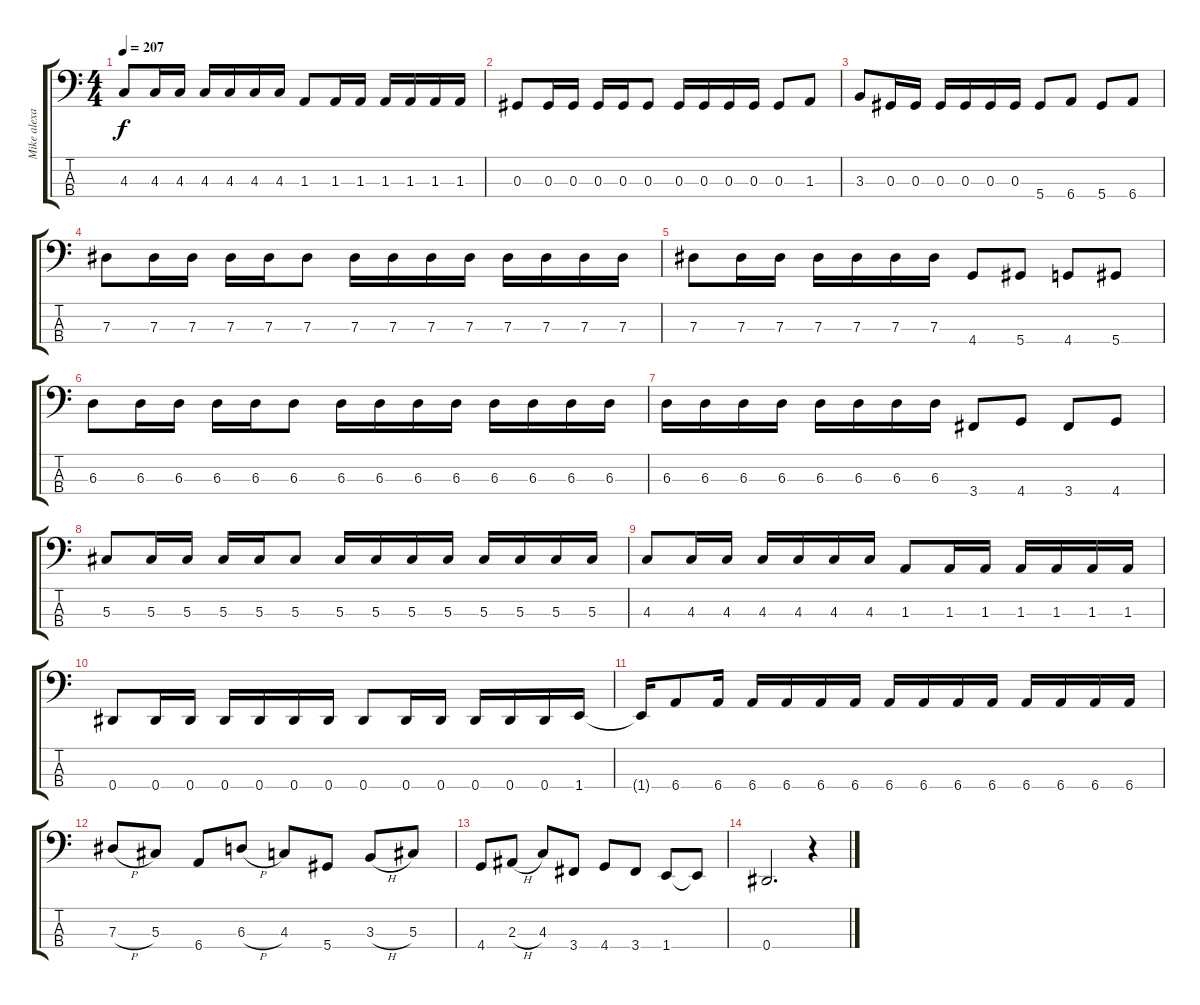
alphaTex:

\track ("Mike alexander" "Mike alexa") {instrument electricbasspick}
\staff {score tabs}
\tuning (Gb2 Db2 Ab1 Eb1) {hide}
\ts (4 4)
\tempo 207
\clef f4
\ks c
4.3.8{dy f} 4.3.16 4.3.16 4.3.16 4.3.16 4.3.16 4.3.16 1.3.8 1.3.16 1.3.16 1.3.16 1.3.16 1.3.16 1.3.16 |
0.3.8 0.3.16 0.3.16 0.3.16 0.3.16 0.3.8 0.3.16 0.3.16 0.3.16 0.3.16 0.3.8 1.3.8 |
3.3.8 0.3.16 0.3.16 0.3.16 0.3.16 0.3.16 0.3.16 5.4.8 6.4.8 5.4.8 6.4.8 |
7.3.8 7.3.16 7.3.16 7.3.16 7.3.16 7.3.8 7.3.16 7.3.16 7.3.16 7.3.16 7.3.16 7.3.16 7.3.16 7.3.16 |
7.3.8 7.3.16 7.3.16 7.3.16 7.3.16 7.3.16 7.3.16 4.4.8 5.4.8 4.4.8 5.4.8 |
6.3.8 6.3.16 6.3.16 6.3.16 6.3.16 6.3.8 6.3.16 6.3.16 6.3.16 6.3.16 6.3.16 6.3.16 6.3.16 6.3.16 |
6.3.16 6.3.16 6.3.16 6.3.16 6.3.16 6.3.16 6.3.16 6.3.16 3.4.8 4.4.8 3.4.8 4.4.8 |
5.3.8 5.3.16 5.3.16 5.3.16 5.3.16 5.3.8 5.3.16 5.3.16 5.3.16 5.3.16 5.3.16 5.3.16 5.3.16 5.3.16 |
4.3.8 4.3.16 4.3.16 4.3.16 4.3.16 4.3.16 4.3.16 1.3.8 1.3.16 1.3.16 1.3.16 1.3.16 1.3.16 1.3.16 |
0.4.8 0.4.16 0.4.16 0.4.16 0.4.16 0.4.16 0.4.16 0.4.8 0.4.16 0.4.16 0.4.16 0.4.16 0.4.16 1.4.16 |
1.4{t}.16 6.4.8 6.4.16 6.4.16 6.4.16 6.4.16 6.4.16 6.4.16 6.4.16 6.4.16 6.4.16 6.4.16 6.4.16 6.4.16 6.4.16 |
7.3{h}.8 5.3.8 6.4.8 6.3{h}.8 4.3.8 5.4.8 3.3{h}.8 5.3.8 |
4.4.8 2.3{h}.8 4.3.8 3.4.8 4.4.8 3.4.8 1.4.8 1.4{t}.8 |
0.4.2{d} r.4
